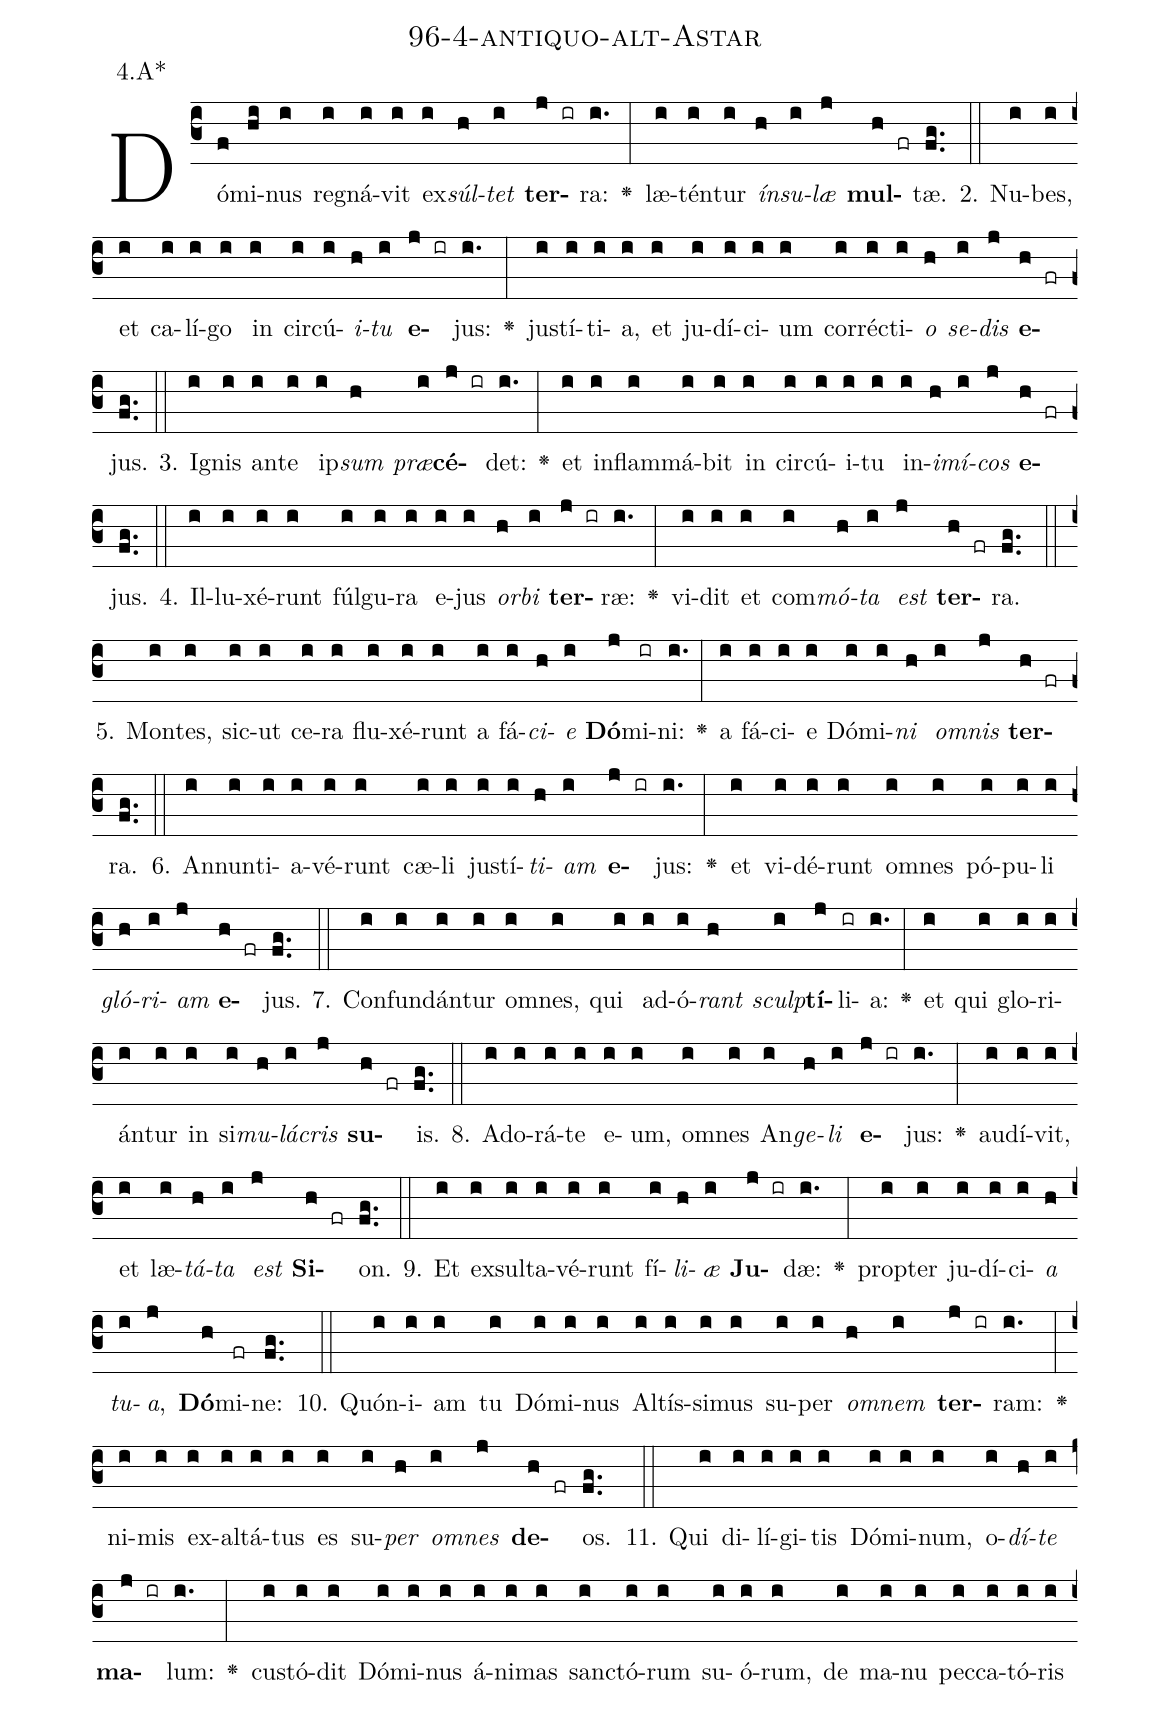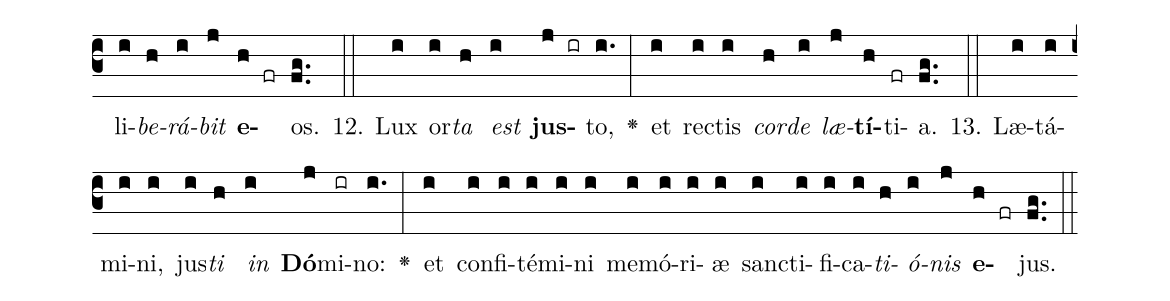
name: 96-4-antiquo-alt-Astar;
annotation: 4.A*;
%%
(c3)Dó(f)mi(hi)nus(i) re(i)gná(i)vit(i) ex(i)<i>súl</i>(h)<i>tet</i>(i) <b>ter</b>(j ir)ra:(i.) <v>\greheightstar</v>(:) læ(i)tén(i)tur(i) <i>ín</i>(h)<i>su</i>(i)<i>læ</i>(j) <b>mul</b>(h fr)tæ.(fg..) (::)
2. Nu(i)bes,(i) et(i) ca(i)lí(i)go(i) in(i) cir(i)cú(i)<i>i</i>(h)<i>tu</i>(i) <b>e</b>(j ir)jus:(i.) <v>\greheightstar</v>(:) jus(i)tí(i)ti(i)a,(i) et(i) ju(i)dí(i)ci(i)um(i) cor(i)réc(i)ti(i)<i>o</i>(h) <i>se</i>(i)<i>dis</i>(j) <b>e</b>(h fr)jus.(fg..) (::)
3. I(i)gnis(i) an(i)te(i) ip(i)<i>sum</i>(h) <i>præ</i>(i)<b>cé</b>(j ir)det:(i.) <v>\greheightstar</v>(:) et(i) in(i)flam(i)má(i)bit(i) in(i) cir(i)cú(i)i(i)tu(i) in(i)<i>i</i>(h)<i>mí</i>(i)<i>cos</i>(j) <b>e</b>(h fr)jus.(fg..) (::)
4. Il(i)lu(i)xé(i)runt(i) fúl(i)gu(i)ra(i) e(i)jus(i) <i>or</i>(h)<i>bi</i>(i) <b>ter</b>(j ir)ræ:(i.) <v>\greheightstar</v>(:) vi(i)dit(i) et(i) com(i)<i>mó</i>(h)<i>ta</i>(i) <i>est</i>(j) <b>ter</b>(h fr)ra.(fg..) (::)
5. Mon(i)tes,(i) sic(i)ut(i) ce(i)ra(i) flu(i)xé(i)runt(i) a(i) fá(i)<i>ci</i>(h)<i>e</i>(i) <b>Dó</b>(j)mi(ir)ni:(i.) <v>\greheightstar</v>(:) a(i) fá(i)ci(i)e(i) Dó(i)mi(i)<i>ni</i>(h) <i>om</i>(i)<i>nis</i>(j) <b>ter</b>(h fr)ra.(fg..) (::)
6. An(i)nun(i)ti(i)a(i)vé(i)runt(i) cæ(i)li(i) jus(i)tí(i)<i>ti</i>(h)<i>am</i>(i) <b>e</b>(j ir)jus:(i.) <v>\greheightstar</v>(:) et(i) vi(i)dé(i)runt(i) om(i)nes(i) pó(i)pu(i)li(i) <i>gló</i>(h)<i>ri</i>(i)<i>am</i>(j) <b>e</b>(h fr)jus.(fg..) (::)
7. Con(i)fun(i)dán(i)tur(i) om(i)nes,(i) qui(i) ad(i)ó(i)<i>rant</i>(h) <i>sculp</i>(i)<b>tí</b>(j)li(ir)a:(i.) <v>\greheightstar</v>(:) et(i) qui(i) glo(i)ri(i)án(i)tur(i) in(i) si(i)<i>mu</i>(h)<i>lá</i>(i)<i>cris</i>(j) <b>su</b>(h fr)is.(fg..) (::)
8. Ad(i)o(i)rá(i)te(i) e(i)um,(i) om(i)nes(i) An(i)<i>ge</i>(h)<i>li</i>(i) <b>e</b>(j ir)jus:(i.) <v>\greheightstar</v>(:) au(i)dí(i)vit,(i) et(i) læ(i)<i>tá</i>(h)<i>ta</i>(i) <i>est</i>(j) <b>Si</b>(h fr)on.(fg..) (::)
9. Et(i) ex(i)sul(i)ta(i)vé(i)runt(i) fí(i)<i>li</i>(h)<i>æ</i>(i) <b>Ju</b>(j ir)dæ:(i.) <v>\greheightstar</v>(:) prop(i)ter(i) ju(i)dí(i)ci(i)<i>a</i>(h) <i>tu</i>(i)<i>a</i>,(j) <b>Dó</b>(h)mi(fr)ne:(fg..) (::)
10. Quón(i)i(i)am(i) tu(i) Dó(i)mi(i)nus(i) Al(i)tís(i)si(i)mus(i) su(i)per(i) <i>om</i>(h)<i>nem</i>(i) <b>ter</b>(j ir)ram:(i.) <v>\greheightstar</v>(:) ni(i)mis(i) ex(i)al(i)tá(i)tus(i) es(i) su(i)<i>per</i>(h) <i>om</i>(i)<i>nes</i>(j) <b>de</b>(h fr)os.(fg..) (::)
11. Qui(i) di(i)lí(i)gi(i)tis(i) Dó(i)mi(i)num,(i) o(i)<i>dí</i>(h)<i>te</i>(i) <b>ma</b>(j ir)lum:(i.) <v>\greheightstar</v>(:) cus(i)tó(i)dit(i) Dó(i)mi(i)nus(i) á(i)ni(i)mas(i) sanc(i)tó(i)rum(i) su(i)ó(i)rum,(i) de(i) ma(i)nu(i) pec(i)ca(i)tó(i)ris(i) li(i)<i>be</i>(h)<i>rá</i>(i)<i>bit</i>(j) <b>e</b>(h fr)os.(fg..) (::)
12. Lux(i) or(i)<i>ta</i>(h) <i>est</i>(i) <b>jus</b>(j ir)to,(i.) <v>\greheightstar</v>(:) et(i) rec(i)tis(i) <i>cor</i>(h)<i>de</i>(i) <i>læ</i>(j)<b>tí</b>(h)ti(fr)a.(fg..) (::)
13. Læ(i)tá(i)mi(i)ni,(i) jus(i)<i>ti</i>(h) <i>in</i>(i) <b>Dó</b>(j)mi(ir)no:(i.) <v>\greheightstar</v>(:) et(i) con(i)fi(i)té(i)mi(i)ni(i) me(i)mó(i)ri(i)æ(i) sanc(i)ti(i)fi(i)ca(i)<i>ti</i>(h)<i>ó</i>(i)<i>nis</i>(j) <b>e</b>(h fr)jus.(fg..) (::)
